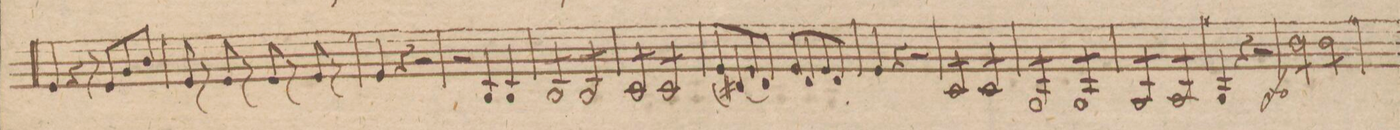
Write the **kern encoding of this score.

**kern	**dynam
*I"Violino Secundo	*
*clefG2	*
*k[f#c#g#]	*
*met(c)	*
*M4/4	*
4e/	.
4r	.
8r	.
8e/L	.
8g#/	.
8b/J	.
=81	=81
8e/	.
8r	.
8e/	.
8r	.
8e/	.
8r	.
8e/	.
8r	.
=82	=82
4e/	.
4r	.
2r	.
=83	=83
2r	.
4B/	.
4B/	.
=84	=84
8B/L	.
8B/	.
8B/	.
8B/J	.
8B/L	.
8B/	.
8B/	.
8B/J	.
=85	=85
8c#/L	.
8c#/	.
8c#/	.
8c#/J	.
8c#/L	.
8c#/	.
8c#/	.
8c#/J	.
=86	=86
*Xtremolo	*
(8e/L	.
8d#X/)	.
(8e/	.
8d#/J)	.
8e/L	.
8d#/	.
8e/	.
8d#/J	.
=87	=87
4e/	.
4r	.
2r	.
=88	=88
*tremolo	*
8c#/L	.
8c#/	.
8c#/	.
8c#/J	.
8c#/L	.
8c#/	.
8c#/	.
8c#/J	.
=89	=89
8G#/L	.
8G#/	.
8G#/	.
8G#/J	.
8G#/L	.
8G#/	.
8G#/	.
8G#/J	.
=90	=90
8A/L	.
8A/	.
8A/	.
8A/J	.
8A/L	.
8A/	.
8A/	.
8A/J	.
=91	=91
4G#/	.
4r	.
2r	.
=92	=92
8b\L	f
8b\	.
8b\	.
8b\J	.
8b\L	.
8b\	.
8b\	.
8b\J	.
=93	=93
*-	*-
